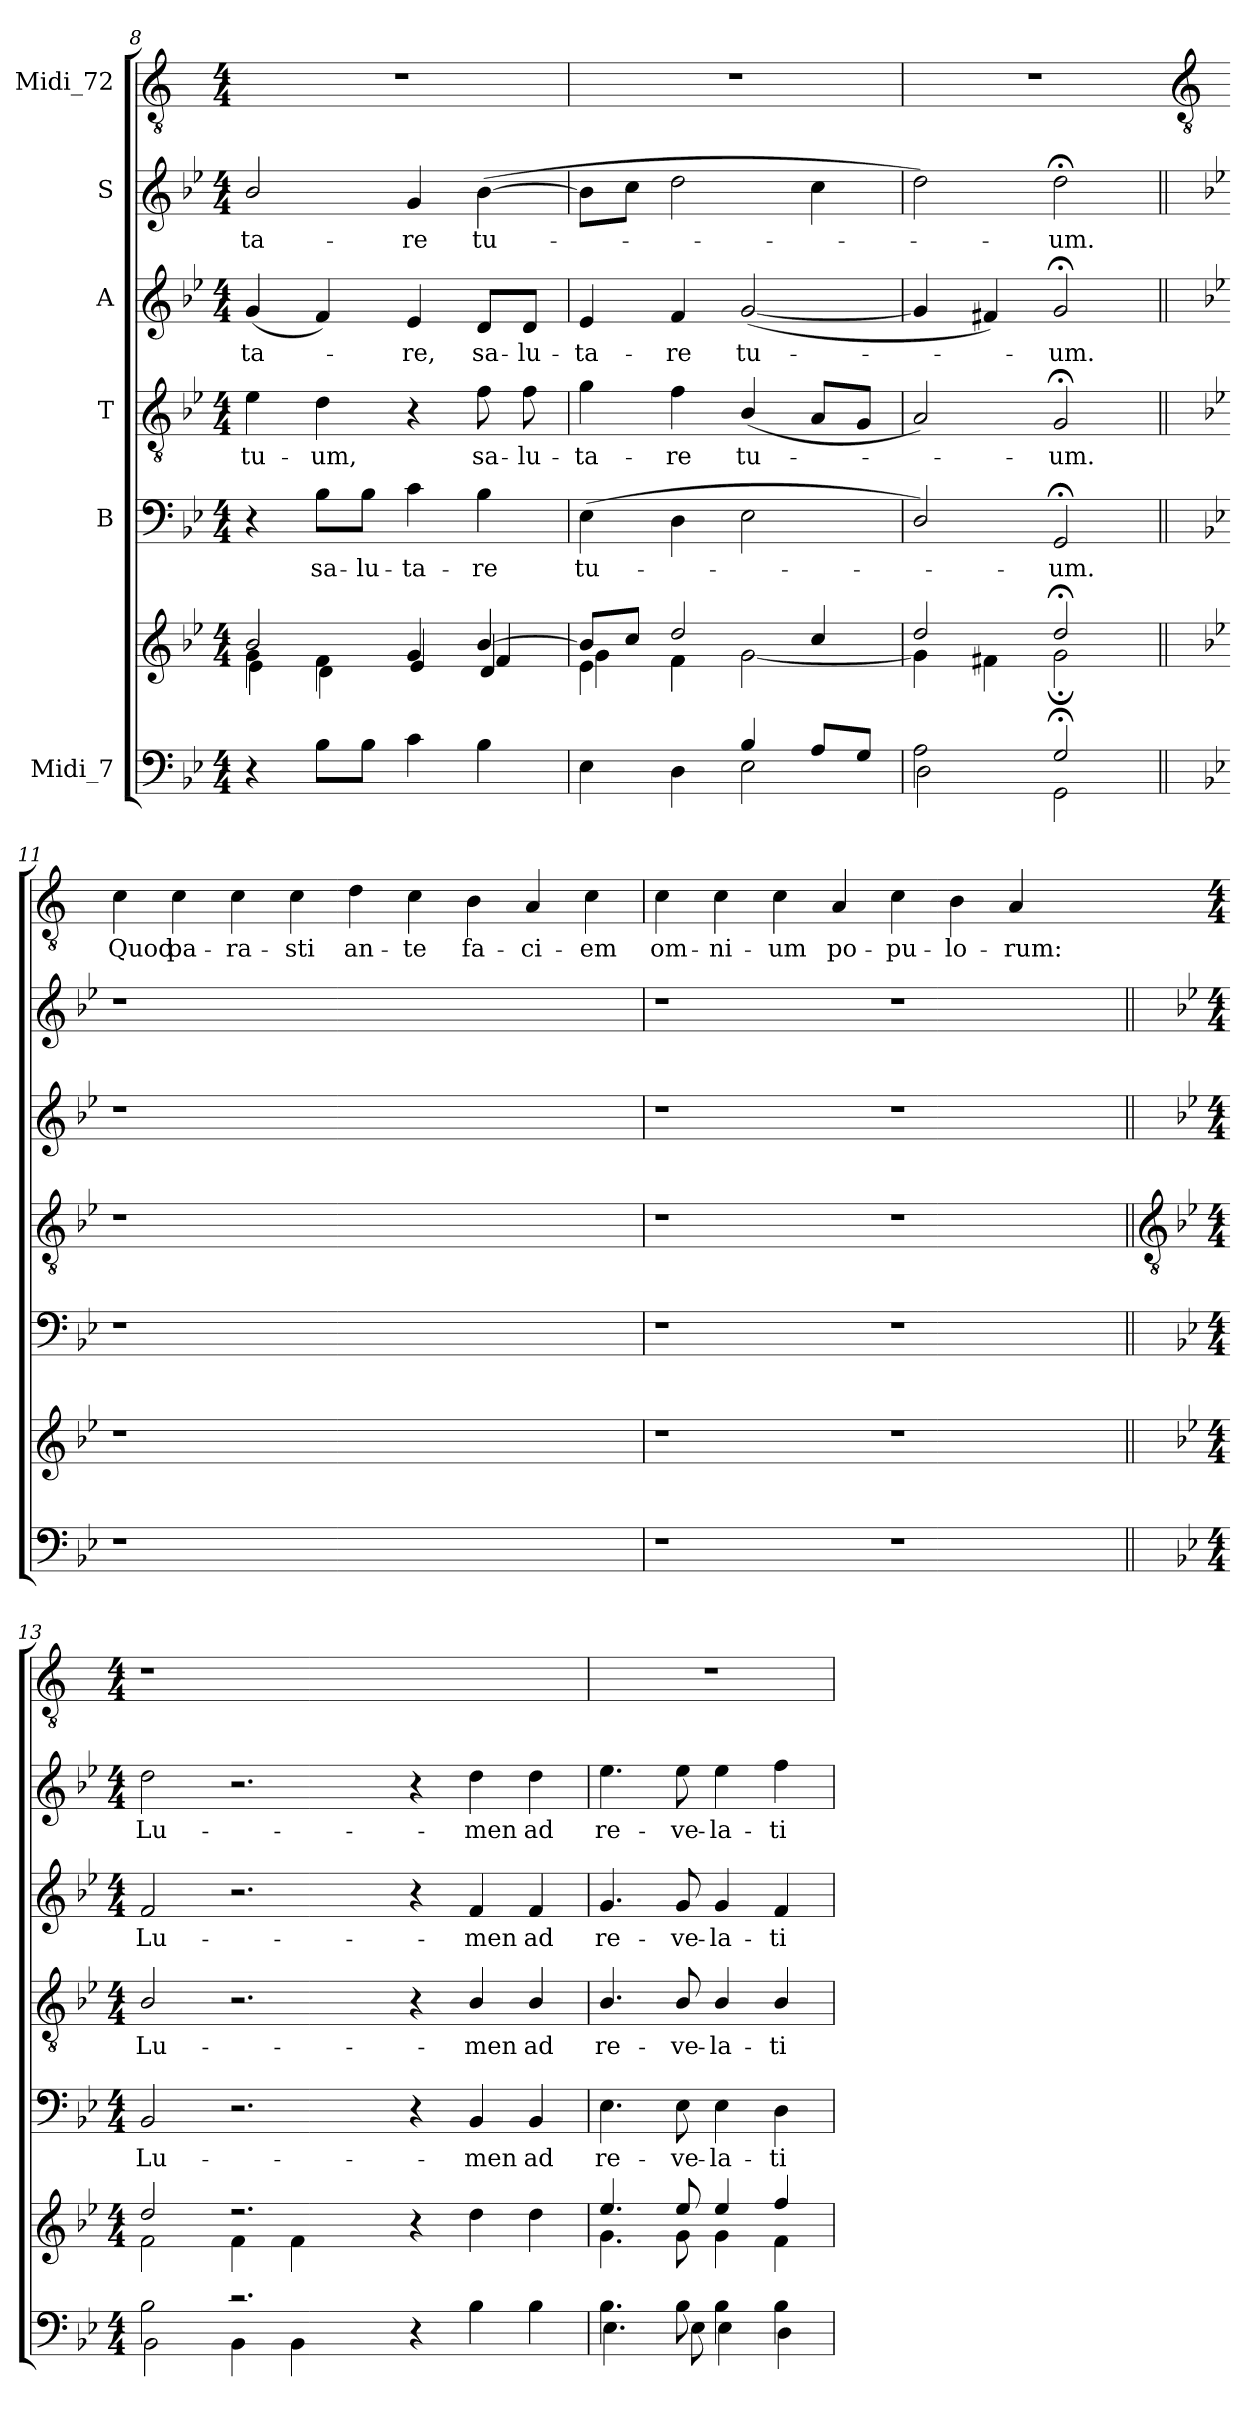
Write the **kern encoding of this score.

**kern	**kern	**kern	**text	**kern	**text	**kern	**text	**kern	**text	**kern	**text
*part6	*part6	*part5	*part5	*part4	*part4	*part3	*part3	*part2	*part2	*part1	*part1
*staff7	*staff6	*staff5	*staff5	*staff4	*staff4	*staff3	*staff3	*staff2	*staff2	*staff1	*staff1
*I"Midi_7	*	*I"B	*	*I"T	*	*I"A	*	*I"S	*	*I"Midi_72	*
*clefF4	*clefG2	*clefF4	*	*clefGv2	*	*clefG2	*	*clefG2	*	*clefGv2	*
*	*	*	*	*	*	*	*	*	*	*ITrd1c2	*
*k[b-e-]	*k[b-e-]	*k[b-e-]	*	*k[b-e-]	*	*k[b-e-]	*	*k[b-e-]	*	*k[b-e-]	*
*B-:	*B-:	*B-:	*	*B-:	*	*B-:	*	*B-:	*	*B-:	*
*M4/4	*M4/4	*M4/4	*	*M4/4	*	*M4/4	*	*M4/4	*	*M4/4	*
=8	=8	=8	=8	=8	=8	=8	=8	=8	=8	=8	=8
*^	*^	*	*	*	*	*	*	*	*	*	*
*	*	*	*^	*	*	*	*	*	*	*	*	*	*
!	!	!	!	!	!	!	!	!LO:LY:b	!	!LO:LY:b	!	!LO:LY:b	!	!
2ryy	4r	2b-/	4g\	4e-\	4r	.	4e-	tu-	(<4g	-ta-	2b-/	-ta-	1r	.
!	!	!	!	!	!	!LO:LY:b	!	!LO:LY:b	!	!	!	!	!	!
.	8B-L	.	4f\	4d\	8B-\L	sa-	4d	-um,	4f)	.	.	.	.	.
!	!	!	!	!	!	!LO:LY:b	!	!	!	!	!	!	!	!
.	8B-J	.	.	.	8B-\J	-lu-	.	.	.	.	.	.	.	.
!	!	!	!	!	!	!LO:LY:b	!	!	!	!LO:LY:b	!	!LO:LY:b	!	!
4ryy	4c	4g/	4e-/	4ryy	4c	-ta-	4r	.	4e-	re,	4g	-re	.	.
!	!	!	!	!	!	!LO:LY:b	!	!LO:LY:b	!	!LO:LY:b	!	!LO:LY:b	!	!
4ryy	4B-	[4b-/	4d/	4f/	4B-	-re	8f	sa-	8d/L	sa-	(>[4b-	tu-	.	.
!	!	!	!	!	!	!	!	!LO:LY:b	!	!LO:LY:b	!	!	!	!
.	.	.	.	.	.	.	8f	-lu-	8d/J	-lu-	.	.	.	.
=9	=9	=9	=9	=9	=9	=9	=9	=9	=9	=9	=9	=9	=9	=9
!	!	!	!	!	!	!LO:LY:b	!	!LO:LY:b	!	!LO:LY:b	!	!	!	!
2ryy	4E-	8b-/L]	4e-\	4g\	(>4E-	tu-	4g	-ta-	4e-	-ta-	8b-L]	.	1r	.
.	.	8cc/J	.	.	.	.	.	.	.	.	8ccJ	.	.	.
!	!	!	!	!	!	!	!	!LO:LY:b	!	!LO:LY:b	!	!	!	!
.	4D	2dd/	4f\	4f\	4D	.	4f	-re	4f	-re	2dd	.	.	.
!	!	!	!	!	!	!	!	!LO:LY:b	!	!LO:LY:b	!	!	!	!
4B-/	2E-	.	[2g\	2ryy	2E-	.	(<4B-/	tu-	(<[2g	tu-	.	.	.	.
8A/L	.	4cc/	.	.	.	.	8A/L	.	.	.	4cc	.	.	.
8G/J	.	.	.	.	.	.	8GJ	.	.	.	.	.	.	.
*	*	*	*v	*v	*	*	*	*	*	*	*	*	*	*
=10	=10	=10	=10	=10	=10	=10	=10	=10	=10	=10	=10	=10	=10
2A\	2D	2dd/	4g\]	2D/)	.	2A/)	.	4g]	.	2dd)	.	1r	.
.	.	.	4f#X\	.	.	.	.	4f#X)	.	.	.	.	.
!	!	!	!	!	!LO:LY:b	!	!LO:LY:b	!	!LO:LY:b	!	!LO:LY:b	!	!
2G;<	2GG\	2dd;<	2g;<\	2GG;<	um.	2G;<	um.	2g;<	um.	2dd;<	um.	.	.
*v	*v	*	*	*	*	*	*	*	*	*	*	*	*
*	*v	*v	*	*	*	*	*	*	*	*	*	*
!!LO:LB:g=z
=11||	=11||	=11||	=11	=11||	=11	=11||	=11	=11||	=11	=11	=11
*	*	*	*	*	*	*	*	*	*	*clefGv2	*
*	*	*	*	*	*	*	*	*	*	*k[b-e-]	*
*	*	*	*	*	*	*	*	*	*	*B-:	*
*^	*^	*	*	*	*	*	*	*	*	*	*
!	!	!	!	!	!	!	!	!	!	!	!	!	!LO:LY:b
*v	*v	*	*	*	*	*	*	*	*	*	*	*	*
*	*v	*v	*	*	*	*	*	*	*	*	*	*
1r	1r	1r	.	1r	.	1r	.	1r	.	4B-	Quod
!	!	!	!	!	!	!	!	!	!	!	!LO:LY:b
.	.	.	.	.	.	.	.	.	.	4B-	pa-
!	!	!	!	!	!	!	!	!	!	!	!LO:LY:b
.	.	.	.	.	.	.	.	.	.	4B-	-ra-
!	!	!	!	!	!	!	!	!	!	!	!LO:LY:b
.	.	.	.	.	.	.	.	.	.	4B-	-sti
!	!	!	!	!	!	!	!	!	!	!	!LO:LY:b
1ryy	1ryy	1ryy	.	1ryy	.	1ryy	.	1ryy	.	4c	an-
!	!	!	!	!	!	!	!	!	!	!	!LO:LY:b
.	.	.	.	.	.	.	.	.	.	4B-	-te
!	!	!	!	!	!	!	!	!	!	!	!LO:LY:b
.	.	.	.	.	.	.	.	.	.	4A	fa-
!	!	!	!	!	!	!	!	!	!	!	!LO:LY:b
.	.	.	.	.	.	.	.	.	.	4G	-ci-
!	!	!	!	!	!	!	!	!	!	!	!LO:LY:b
4ryy	4ryy	4ryy	.	4ryy	.	4ryy	.	4ryy	.	4B-	-em
=12	=12	=12	=12	=12	=12	=12	=12	=12	=12	=12	=12
!	!	!	!	!	!	!	!	!	!	!	!LO:LY:b
1r	1r	1r	.	1r	.	1r	.	1r	.	4B-	om-
!	!	!	!	!	!	!	!	!	!	!	!LO:LY:b
.	.	.	.	.	.	.	.	.	.	4B-	-ni-
!	!	!	!	!	!	!	!	!	!	!	!LO:LY:b
.	.	.	.	.	.	.	.	.	.	4B-	-um
!	!	!	!	!	!	!	!	!	!	!	!LO:LY:b
.	.	.	.	.	.	.	.	.	.	4G	po-
!	!	!	!	!	!	!	!	!	!	!	!LO:LY:b
1r	1r	1r	.	1r	.	1r	.	1r	.	4B-	-pu-
!	!	!	!	!	!	!	!	!	!	!	!LO:LY:b
.	.	.	.	.	.	.	.	.	.	4A	-lo-
!	!	!	!	!	!	!	!	!	!	!	!LO:LY:b
.	.	.	.	.	.	.	.	.	.	4G	-rum:
.	.	.	.	.	.	.	.	.	.	4ryy	.
!!LO:LB:g=z
=13||	=13||	=13||	=13-	=13||	=13-	=13||	=13-	=13||	=13-	=13-	=13-
*	*	*	*	*clefGv2	*	*	*	*	*	*	*
*k[b-e-]	*k[b-e-]	*k[b-e-]	*	*k[b-e-]	*	*k[b-e-]	*	*k[b-e-]	*	*	*
*B-:	*B-:	*B-:	*	*B-:	*	*B-:	*	*B-:	*	*	*
*M4/4	*M4/4	*M4/4	*	*M4/4	*	*M4/4	*	*M4/4	*	*M4/4	*
*^	*^	*	*	*	*	*	*	*	*	*	*
!	!	!	!	!	!LO:LY:b	!	!LO:LY:b	!	!LO:LY:b	!	!LO:LY:b	!	!
2B-\	2BB-\	2dd	2f\	2BB-	Lu-	2B-/	Lu-	2f	Lu-	2dd	Lu-	1r	.
2.r	4BB-\	2.r	4f\	2.r	.	2.r	.	2.r	.	2.r	.	.	.
.	4BB-\	.	4f\	.	.	.	.	.	.	.	.	.	.
.	1ryy	.	1ryy	.	.	.	.	.	.	.	.	1ryy	.
4r	.	4r	.	4r	.	4r	.	4r	.	4r	.	.	.
!	!	!	!	!	!LO:LY:b	!	!LO:LY:b	!	!LO:LY:b	!	!LO:LY:b	!	!
4B-\	.	4dd	.	4BB-	-men	4B-/	-men	4f	-men	4dd	-men	.	.
!	!	!	!	!	!LO:LY:b	!	!LO:LY:b	!	!LO:LY:b	!	!LO:LY:b	!	!
4B-\	.	4dd	.	4BB-	ad	4B-/	ad	4f	ad	4dd	ad	.	.
=14	=14	=14	=14	=14	=14	=14	=14	=14	=14	=14	=14	=14	=14
!	!	!	!	!	!LO:LY:b	!	!LO:LY:b	!	!LO:LY:b	!	!LO:LY:b	!	!
4.B-\	4.E-	4.ee-	4.g\	4.E-	re-	4.B-/	re-	4.g	re-	4.ee-	re-	1r	.
!	!	!	!	!	!LO:LY:b	!	!LO:LY:b	!	!LO:LY:b	!	!LO:LY:b	!	!
8B-\	8E-	8ee-	8g\	8E-	-ve-	8B-/	-ve-	8g	-ve-	8ee-	-ve-	.	.
!	!	!	!	!	!LO:LY:b	!	!LO:LY:b	!	!LO:LY:b	!	!LO:LY:b	!	!
4B-\	4E-	4ee-	4g\	4E-	-la-	4B-/	-la-	4g	-la-	4ee-	-la-	.	.
!	!	!	!	!	!LO:LY:b	!	!LO:LY:b	!	!LO:LY:b	!	!LO:LY:b	!	!
4B-\	4D	4ff	4f\	4D	-ti-	4B-/	-ti-	4f	-ti-	4ff	-ti-	.	.
*v	*v	*	*	*	*	*	*	*	*	*	*	*	*
*	*v	*v	*	*	*	*	*	*	*	*	*	*
=	=	=	=	=	=	=	=	=	=	=	=
*-	*-	*-	*-	*-	*-	*-	*-	*-	*-	*-	*-
